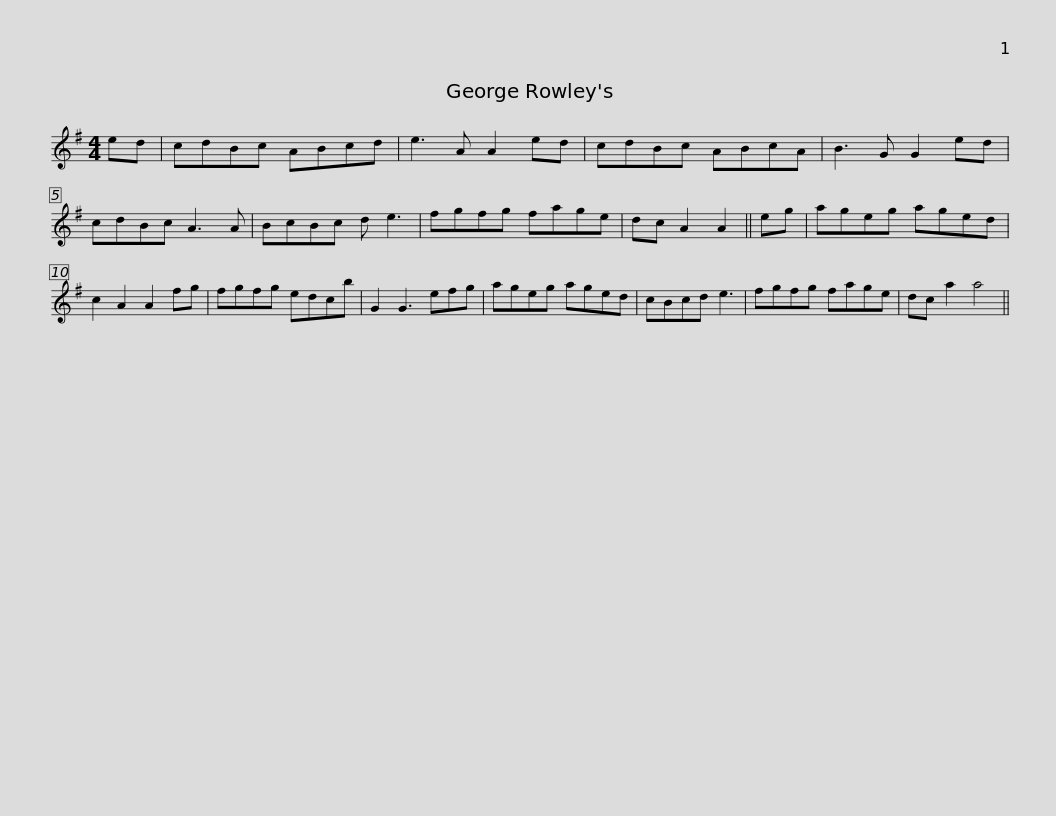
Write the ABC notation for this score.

X:1
L:1/8
M:4/4
I:linebreak $
K:G
V:1 treble
V:1
 ed | cdBc ABcd | e3 A A2 ed | cdBc ABcA | B3 G G2 ed | %5
 cdBc A3 A | BcBc d e3 |$ fgfg fage | dc A2 A2 || eg | %10
 ageg aged | c2 A2 A2 fg | fgfg edcb | G2 G3 efg |$ ageg aged | %15
 cBcd e3 | fgfg fage | dc a2 a4 || %18
